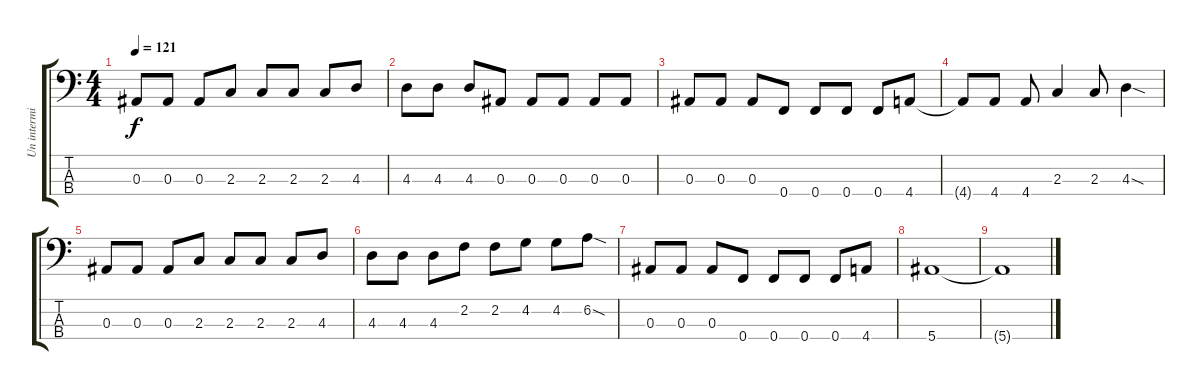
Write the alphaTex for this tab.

\track ("Un intermittent - basse " "Un intermi") {instrument electricbassfinger}
\staff {score tabs}
\tuning (Ab2 Eb2 Bb1 F1) {hide}
\ts (4 4)
\tempo 121
\clef f4
\ks c
0.3.8{dy f} 0.3.8 0.3.8 2.3.8 2.3.8 2.3.8 2.3.8 4.3.8 |
4.3.8 4.3.8 4.3.8 0.3.8 0.3.8 0.3.8 0.3.8 0.3.8 |
0.3.8 0.3.8 0.3.8 0.4.8 0.4.8 0.4.8 0.4.8 4.4.8 |
4.4{t}.8 4.4.8 4.4.8 2.3.4 2.3.8 4.3{sod}.4 |
0.3.8 0.3.8 0.3.8 2.3.8 2.3.8 2.3.8 2.3.8 4.3.8 |
4.3.8 4.3.8 4.3.8 2.2.8 2.2.8 4.2.8 4.2.8 6.2{sod}.8 |
0.3.8 0.3.8 0.3.8 0.4.8 0.4.8 0.4.8 0.4.8 4.4.8 |
5.4.1 |
5.4{t}.1
